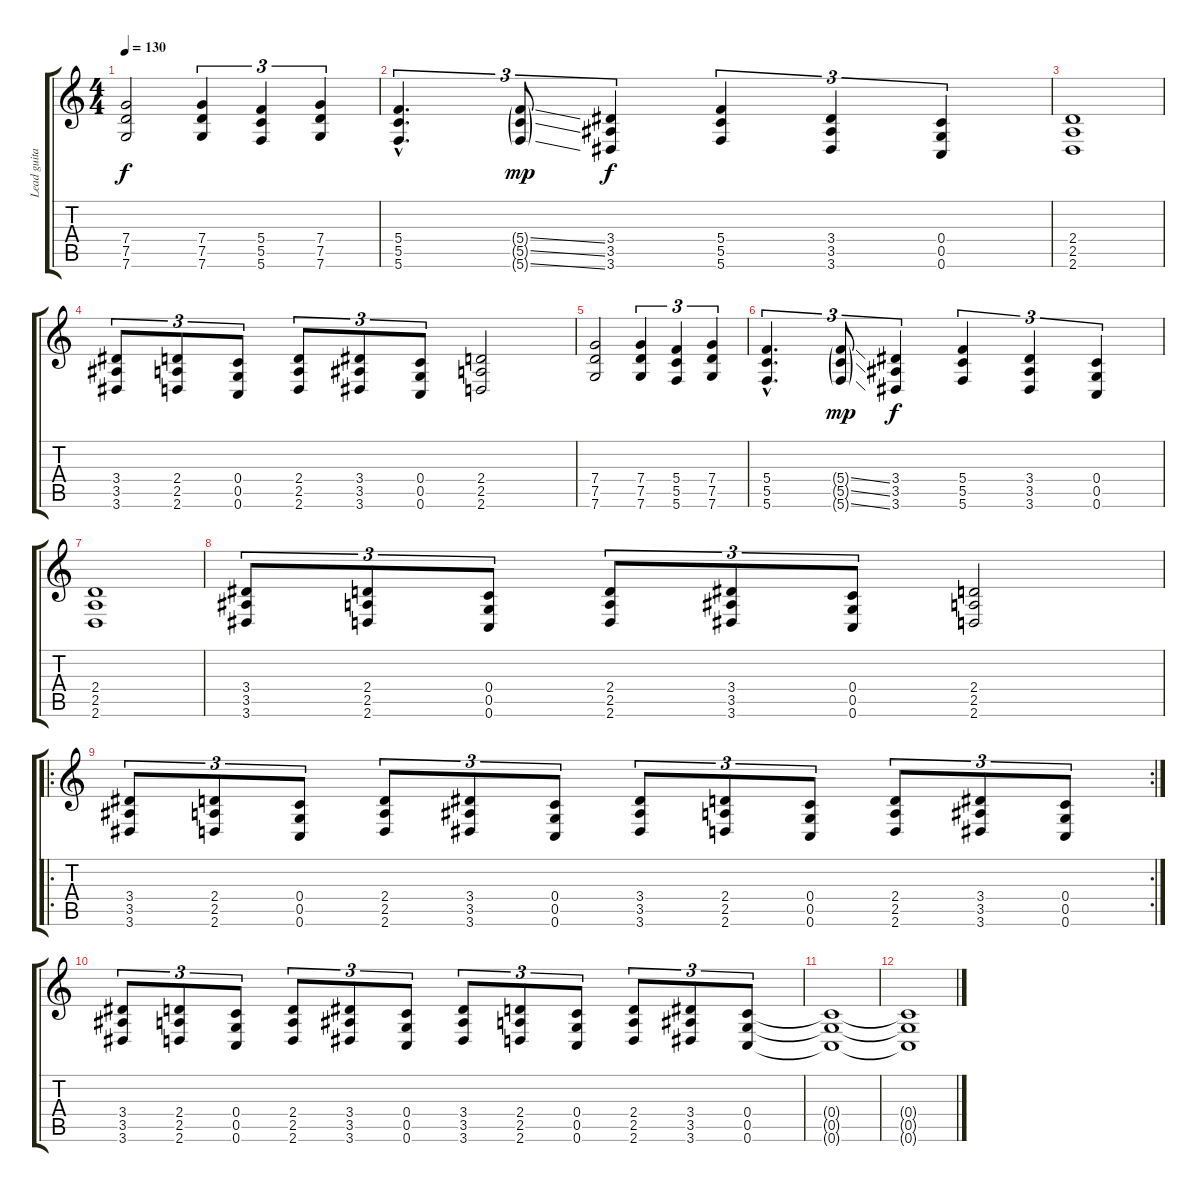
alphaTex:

\track ("Lead guitar" "Lead guita") {instrument overdrivenguitar}
\staff {score tabs}
\tuning (D4 A3 F3 C3 G2 C2) {hide}
\ts (4 4)
\tempo 130
\clef g2
\ks c
(7.4 7.5 7.6).2{dy f instrument overdrivenguitar} (7.4 7.5 7.6).4{tu (3 2)} (5.4 5.5 5.6).4{tu (3 2)} (7.4 7.5 7.6).4{tu (3 2)} |
(5.4{hac} 5.5{hac} 5.6{hac}).4{d tu (3 2)} (5.4{ss g} 5.5{ss g} 5.6{ss g}).8{tu (3 2) dy mp} (3.4 3.5 3.6).4{tu (3 2) dy f} (5.4 5.5 5.6).4{tu (3 2)} (3.4 3.5 3.6).4{tu (3 2)} (0.4 0.5 0.6).4{tu (3 2)} |
(2.4 2.5 2.6).1 |
(3.4 3.5 3.6).8{tu (3 2)} (2.4 2.5 2.6).8{tu (3 2)} (0.4 0.5 0.6).8{tu (3 2)} (2.4 2.5 2.6).8{tu (3 2)} (3.4 3.5 3.6).8{tu (3 2)} (0.4 0.5 0.6).8{tu (3 2)} (2.4 2.5 2.6).2 |
(7.4 7.5 7.6).2{instrument overdrivenguitar} (7.4 7.5 7.6).4{tu (3 2)} (5.4 5.5 5.6).4{tu (3 2)} (7.4 7.5 7.6).4{tu (3 2)} |
(5.4{hac} 5.5{hac} 5.6{hac}).4{d tu (3 2)} (5.4{ss g} 5.5{ss g} 5.6{ss g}).8{tu (3 2) dy mp} (3.4 3.5 3.6).4{tu (3 2) dy f} (5.4 5.5 5.6).4{tu (3 2)} (3.4 3.5 3.6).4{tu (3 2)} (0.4 0.5 0.6).4{tu (3 2)} |
(2.4 2.5 2.6).1 |
(3.4 3.5 3.6).8{tu (3 2)} (2.4 2.5 2.6).8{tu (3 2)} (0.4 0.5 0.6).8{tu (3 2)} (2.4 2.5 2.6).8{tu (3 2)} (3.4 3.5 3.6).8{tu (3 2)} (0.4 0.5 0.6).8{tu (3 2)} (2.4 2.5 2.6).2 |
\ro
\rc 2
(3.4 3.5 3.6).8{tu (3 2)} (2.4 2.5 2.6).8{tu (3 2)} (0.4 0.5 0.6).8{tu (3 2)} (2.4 2.5 2.6).8{tu (3 2)} (3.4 3.5 3.6).8{tu (3 2)} (0.4 0.5 0.6).8{tu (3 2)} (3.4 3.5 3.6).8{tu (3 2)} (2.4 2.5 2.6).8{tu (3 2)} (0.4 0.5 0.6).8{tu (3 2)} (2.4 2.5 2.6).8{tu (3 2)} (3.4 3.5 3.6).8{tu (3 2)} (0.4 0.5 0.6).8{tu (3 2)} |
(3.4 3.5 3.6).8{tu (3 2)} (2.4 2.5 2.6).8{tu (3 2)} (0.4 0.5 0.6).8{tu (3 2)} (2.4 2.5 2.6).8{tu (3 2)} (3.4 3.5 3.6).8{tu (3 2)} (0.4 0.5 0.6).8{tu (3 2)} (3.4 3.5 3.6).8{tu (3 2)} (2.4 2.5 2.6).8{tu (3 2)} (0.4 0.5 0.6).8{tu (3 2)} (2.4 2.5 2.6).8{tu (3 2)} (3.4 3.5 3.6).8{tu (3 2)} (0.4 0.5 0.6).8{tu (3 2)} |
(0.4{t} 0.5{t} 0.6{t}).1{volume 0} |
(0.4{t} 0.5{t} 0.6{t}).1
